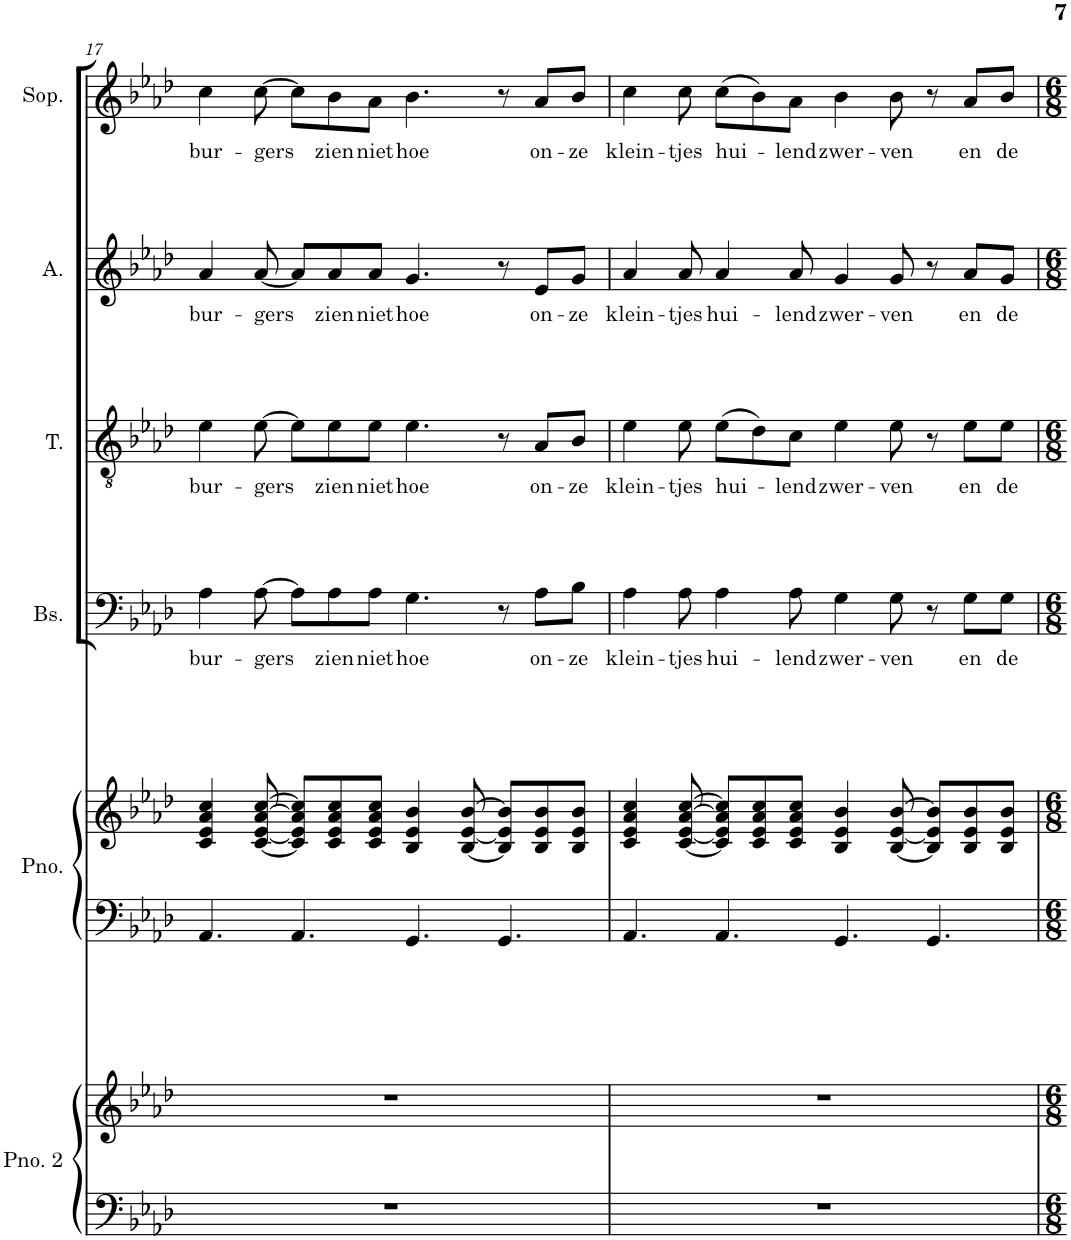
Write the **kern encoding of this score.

**kern	**kern	**kern	**kern	**kern	**text	**kern	**text	**kern	**text	**kern	**text
*part6	*part6	*part5	*part5	*part4	*part4	*part3	*part3	*part2	*part2	*part1	*part1
*staff8	*staff7	*staff6	*staff5	*staff4	*staff4	*staff3	*staff3	*staff2	*staff2	*staff1	*staff1
*I"Piano 2	*	*I"Piano	*	*I"Bas	*	*I"Tenor	*	*I"Alt	*	*I"Sopraan	*
*I'Pno. 2	*	*I'Pno.	*	*I'Bs.	*	*I'T.	*	*I'A.	*	*I'Sop.	*
!!LO:PB:g=z
*clefF4	*clefG2	*clefF4	*clefG2	*clefF4	*	*clefGv2	*	*clefG2	*	*clefG2	*
*k[b-e-a-d-]	*k[b-e-a-d-]	*k[b-e-a-d-]	*k[b-e-a-d-]	*k[b-e-a-d-]	*	*k[b-e-a-d-]	*	*k[b-e-a-d-]	*	*k[b-e-a-d-]	*
*M12/8	*M12/8	*M12/8	*M12/8	*M12/8	*	*M12/8	*	*M12/8	*	*M12/8	*
=17	=17	=17	=17	=17	=17	=17	=17	=17	=17	=17	=17
!	!	!	!	!	!LO:LY:b	!	!LO:LY:b	!	!LO:LY:b	!	!LO:LY:b
1.r	1.r	4.AA-/	4c/ 4e-/ 4a-/ 4cc/	4A-\	bur-	4e-\	bur-	4a-/	bur-	4cc\	bur-
!	!	!	!	!	!LO:LY:b	!	!LO:LY:b	!	!LO:LY:b	!	!LO:LY:b
.	.	.	[8c/ [8e-/ [8a-/ [8cc/	[8A-\	-gers	[8e-\	-gers	[8a-/	-gers	[8cc\	-gers
.	.	4.AA-/	8c/] 8e-/] 8a-/] 8cc/]L	8A-\L]	.	8e-\L]	.	8a-/L]	.	8cc\L]	.
!	!	!	!	!	!LO:LY:b	!	!LO:LY:b	!	!LO:LY:b	!	!LO:LY:b
.	.	.	8c/ 8e-/ 8a-/ 8cc/	8A-\	zien	8e-\	zien	8a-/	zien	8b-\	zien
!	!	!	!	!	!LO:LY:b	!	!LO:LY:b	!	!LO:LY:b	!	!LO:LY:b
.	.	.	8c/ 8e-/ 8a-/ 8cc/J	8A-\J	niet	8e-\J	niet	8a-/J	niet	8a-\J	niet
!	!	!	!	!	!LO:LY:b	!	!LO:LY:b	!	!LO:LY:b	!	!LO:LY:b
.	.	4.GG/	4B-/ 4e-/ 4b-/	4.G\	hoe	4.e-\	hoe	4.g/	hoe	4.b-\	hoe
.	.	.	[8B-/ [8e-/ [8b-/	.	.	.	.	.	.	.	.
.	.	4.GG/	8B-/] 8e-/] 8b-/]L	8r	.	8r	.	8r	.	8r	.
!	!	!	!	!	!LO:LY:b	!	!LO:LY:b	!	!LO:LY:b	!	!LO:LY:b
.	.	.	8B-/ 8e-/ 8b-/	8A-\L	on-	8A-/L	on-	8e-/L	on-	8a-/L	on-
!	!	!	!	!	!LO:LY:b	!	!LO:LY:b	!	!LO:LY:b	!	!LO:LY:b
.	.	.	8B-/ 8e-/ 8b-/J	8B-\J	-ze	8B-/J	-ze	8g/J	-ze	8b-/J	-ze
=18	=18	=18	=18	=18	=18	=18	=18	=18	=18	=18	=18
!	!	!	!	!	!LO:LY:b	!	!LO:LY:b	!	!LO:LY:b	!	!LO:LY:b
1.r	1.r	4.AA-/	4c/ 4e-/ 4a-/ 4cc/	4A-\	klein-	4e-\	klein-	4a-/	klein-	4cc\	klein-
!	!	!	!	!	!LO:LY:b	!	!LO:LY:b	!	!LO:LY:b	!	!LO:LY:b
.	.	.	[8c/ [8e-/ [8a-/ [8cc/	8A-\	-tjes	8e-\	-tjes	8a-/	-tjes	8cc\	-tjes
!	!	!	!	!	!LO:LY:b	!	!LO:LY:b	!	!LO:LY:b	!	!LO:LY:b
.	.	4.AA-/	8c/] 8e-/] 8a-/] 8cc/]L	4A-\	hui-	(8e-\L	hui-	4a-/	hui-	(8cc\L	hui-
.	.	.	8c/ 8e-/ 8a-/ 8cc/	.	.	8d-\)	.	.	.	8b-\)	.
!	!	!	!	!	!LO:LY:b	!	!LO:LY:b	!	!LO:LY:b	!	!LO:LY:b
.	.	.	8c/ 8e-/ 8a-/ 8cc/J	8A-\	-lend	8c\J	-lend	8a-/	-lend	8a-\J	-lend
!	!	!	!	!	!LO:LY:b	!	!LO:LY:b	!	!LO:LY:b	!	!LO:LY:b
.	.	4.GG/	4B-/ 4e-/ 4b-/	4G\	zwer-	4e-\	zwer-	4g/	zwer-	4b-\	zwer-
!	!	!	!	!	!LO:LY:b	!	!LO:LY:b	!	!LO:LY:b	!	!LO:LY:b
.	.	.	[8B-/ [8e-/ [8b-/	8G\	-ven	8e-\	-ven	8g/	-ven	8b-\	-ven
.	.	4.GG/	8B-/] 8e-/] 8b-/]L	8r	.	8r	.	8r	.	8r	.
!	!	!	!	!	!LO:LY:b	!	!LO:LY:b	!	!LO:LY:b	!	!LO:LY:b
.	.	.	8B-/ 8e-/ 8b-/	8G\L	en	8e-\L	en	8a-/L	en	8a-/L	en
!	!	!	!	!	!LO:LY:b	!	!LO:LY:b	!	!LO:LY:b	!	!LO:LY:b
.	.	.	8B-/ 8e-/ 8b-/J	8G\J	de	8e-\J	de	8g/J	de	8b-/J	de
=	=	=	=	=	=	=	=	=	=	=	=
*-	*-	*-	*-	*-	*-	*-	*-	*-	*-	*-	*-
